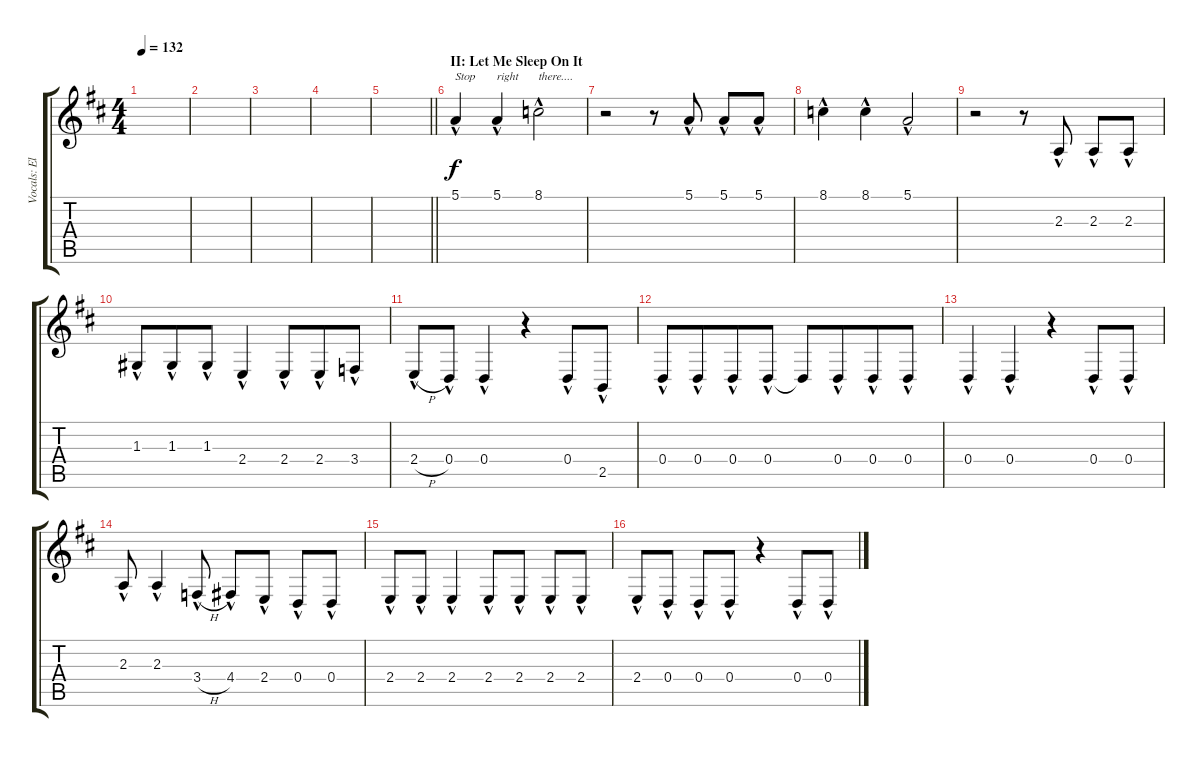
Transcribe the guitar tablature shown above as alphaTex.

\track ("Vocals: Ellen" "Vocals: El") {instrument lead8bassandlead}
\staff {score tabs}
\tuning (E4 B3 G3 D3 A2 E2) {hide}
\ts (4 4)
\tempo 132
\clef g2
\ks d
|
|
|
|
\barLineRight lightlight
|
\section ("" "II: Let Me Sleep On It")
5.1{hac}.4{txt "Stop"} 5.1{hac}.4{txt "right"} 8.1{hac}.2{txt "there...."} |
r.2 r.8 5.1{hac}.8 5.1{hac}.8 5.1{hac}.8 |
8.1{hac}.4 8.1{hac}.4 5.1{hac}.2 |
r.2 r.8 2.3{hac}.8 2.3{hac}.8 2.3{hac}.8 |
1.3{hac}.8 1.3{hac}.8{beam merge} 1.3{hac}.8 2.4{hac}.4 2.4{hac}.8{beam merge} 2.4{hac}.8 3.4{hac}.8 |
2.4{h hac}.8 0.4{hac}.8 0.4{hac}.4 r.4 0.4{hac}.8 2.5{hac}.8 |
0.4{hac}.8 0.4{hac}.8{beam merge} 0.4{hac}.8 0.4{hac}.8 0.4{t}.8 0.4{hac}.8{beam merge} 0.4{hac}.8 0.4{hac}.8 |
0.4{hac}.4 0.4{hac}.4 r.4 0.4{hac}.8 0.4{hac}.8 |
2.3{hac}.8 2.3{hac}.4 3.4{h hac}.8 4.4{hac}.8 2.4{hac}.8 0.4{hac}.8 0.4{hac}.8 |
2.4{hac}.8 2.4{hac}.8 2.4{hac}.4 2.4{hac}.8 2.4{hac}.8 2.4{hac}.8 2.4{hac}.8 |
2.4{hac}.8 0.4{hac}.8 0.4{hac}.8 0.4{hac}.8 r.4 0.4{hac}.8 0.4{hac}.8
